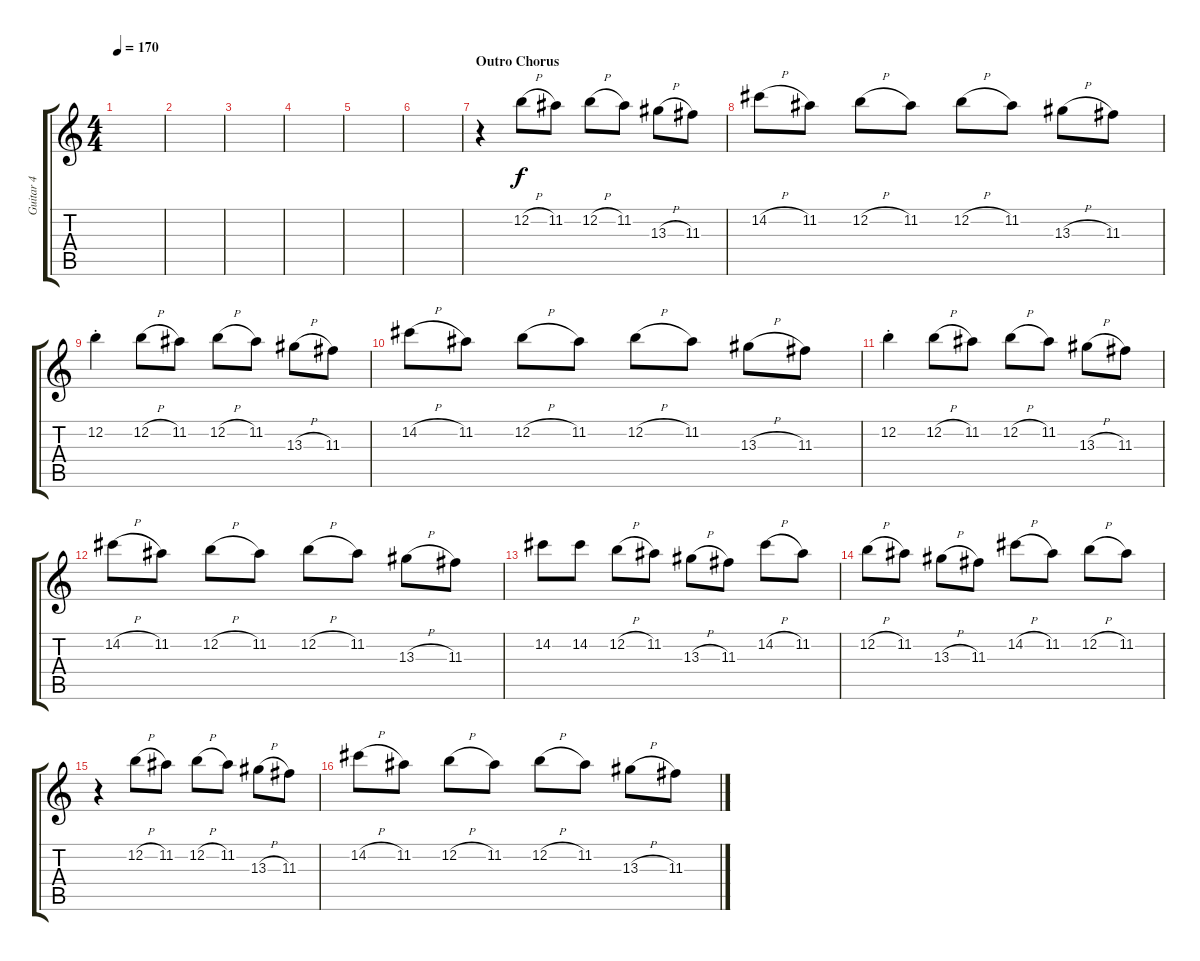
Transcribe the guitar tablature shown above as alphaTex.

\track ("Guitar 4" "Guitar 4") {instrument distortionguitar}
\staff {score tabs}
\tuning (E4 B3 G3 D3 A2 E2) {hide}
\ts (4 4)
\tempo 170
\clef g2
\ks c
|
|
|
|
|
|
\section ("" "Outro Chorus")
r.4 12.2{h}.8 11.2.8 12.2{h}.8 11.2.8 13.3{h}.8 11.3.8 |
14.2{h}.8 11.2.8 12.2{h}.8 11.2.8 12.2{h}.8 11.2.8 13.3{h}.8 11.3.8 |
12.2{st}.4 12.2{h}.8 11.2.8 12.2{h}.8 11.2.8 13.3{h}.8 11.3.8 |
14.2{h}.8 11.2.8 12.2{h}.8 11.2.8 12.2{h}.8 11.2.8 13.3{h}.8 11.3.8 |
12.2{st}.4 12.2{h}.8 11.2.8 12.2{h}.8 11.2.8 13.3{h}.8 11.3.8 |
14.2{h}.8 11.2.8 12.2{h}.8 11.2.8 12.2{h}.8 11.2.8 13.3{h}.8 11.3.8 |
14.2.8 14.2.8 12.2{h}.8 11.2.8 13.3{h}.8 11.3.8 14.2{h}.8 11.2.8 |
12.2{h}.8 11.2.8 13.3{h}.8 11.3.8 14.2{h}.8 11.2.8 12.2{h}.8 11.2.8 |
r.4 12.2{h}.8 11.2.8 12.2{h}.8 11.2.8 13.3{h}.8 11.3.8 |
14.2{h}.8 11.2.8 12.2{h}.8 11.2.8 12.2{h}.8 11.2.8 13.3{h}.8 11.3.8
